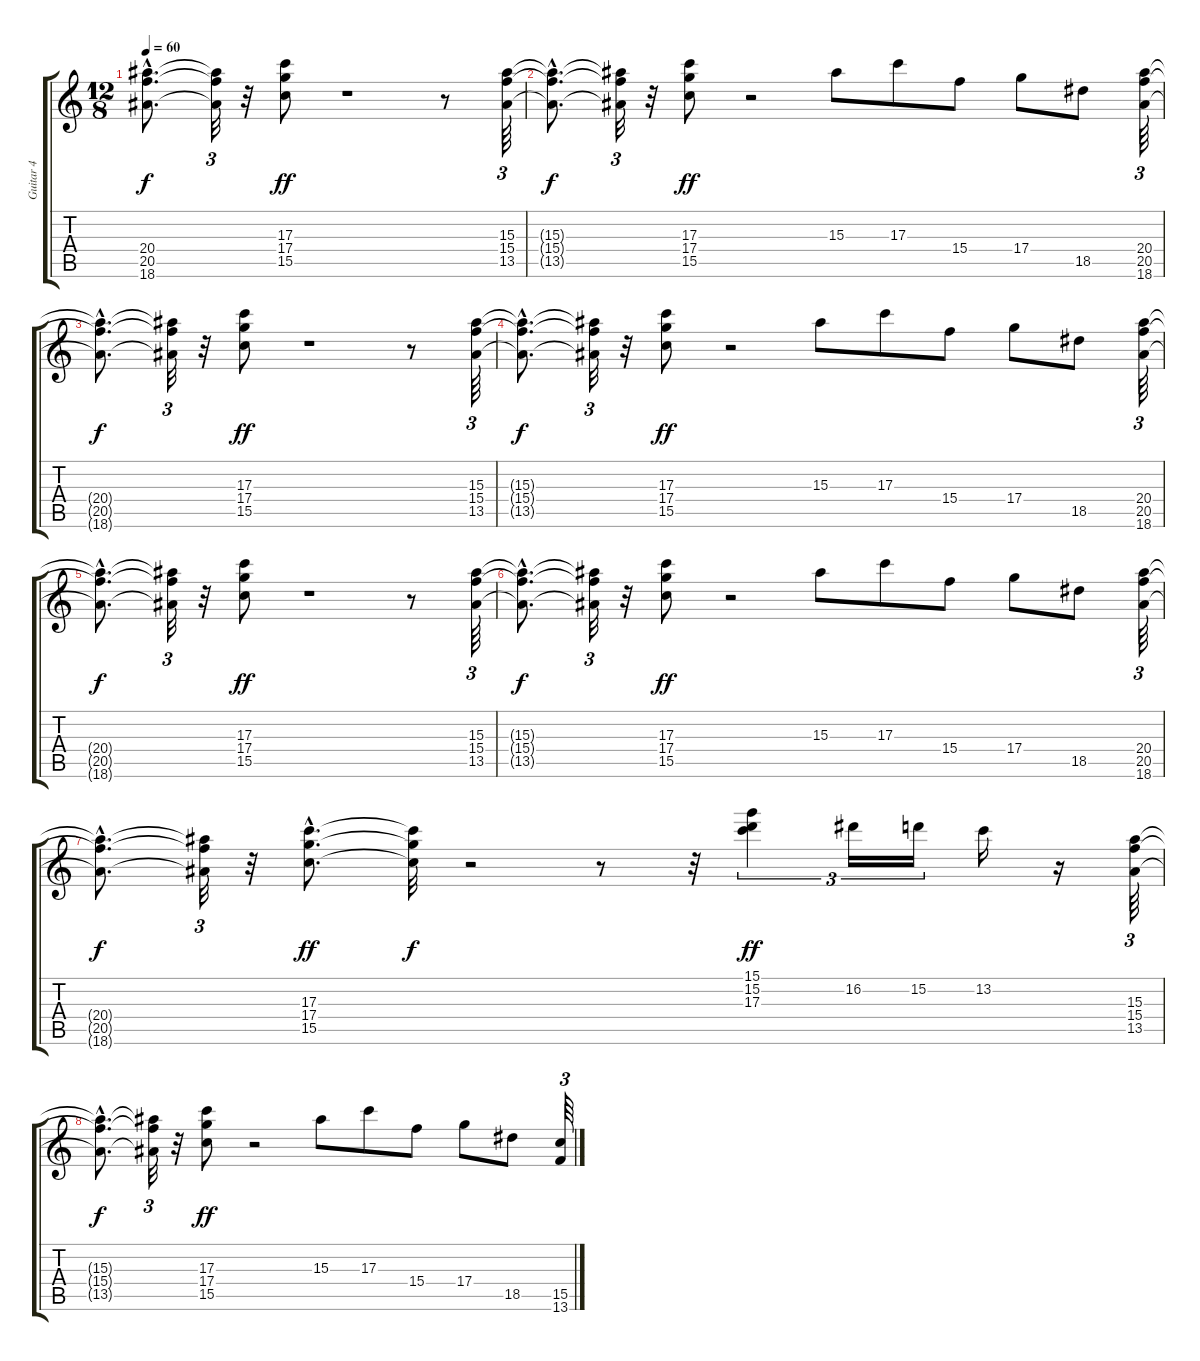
\track ("Guitar 4" "Guitar 4") {instrument distortionguitar}
\staff {score tabs}
\tuning (E4 B3 G3 D3 A2 E2) {hide}
\ts (12 8)
\tempo 60
\clef g2
\ks c
(20.4{hac t} 20.5{hac t} 18.6{hac t}).8{d dy f} (20.4{t} 20.5{t} 18.6{t}).32{tu (3 2)} r.32 (17.3 17.4 15.5).8{dy ff} r.1 r.8 (15.3 15.4 13.5).64{tu (3 2)} |
(15.3{hac t} 15.4{hac t} 13.5{hac t}).8{d dy f} (15.3{t} 15.4{t} 13.5{t}).32{tu (3 2)} r.32 (17.3 17.4 15.5).8{dy ff} r.2 15.3.8 17.3.8 15.4.8 17.4.8 18.5.8 (20.4 20.5 18.6).64{tu (3 2)} |
(20.4{hac t} 20.5{hac t} 18.6{hac t}).8{d dy f} (20.4{t} 20.5{t} 18.6{t}).32{tu (3 2)} r.32 (17.3 17.4 15.5).8{dy ff} r.1 r.8 (15.3 15.4 13.5).64{tu (3 2)} |
(15.3{hac t} 15.4{hac t} 13.5{hac t}).8{d dy f} (15.3{t} 15.4{t} 13.5{t}).32{tu (3 2)} r.32 (17.3 17.4 15.5).8{dy ff} r.2 15.3.8 17.3.8 15.4.8 17.4.8 18.5.8 (20.4 20.5 18.6).64{tu (3 2)} |
(20.4{hac t} 20.5{hac t} 18.6{hac t}).8{d dy f} (20.4{t} 20.5{t} 18.6{t}).32{tu (3 2)} r.32 (17.3 17.4 15.5).8{dy ff} r.1 r.8 (15.3 15.4 13.5).64{tu (3 2)} |
(15.3{hac t} 15.4{hac t} 13.5{hac t}).8{d dy f} (15.3{t} 15.4{t} 13.5{t}).32{tu (3 2)} r.32 (17.3 17.4 15.5).8{dy ff} r.2 15.3.8 17.3.8 15.4.8 17.4.8 18.5.8 (20.4 20.5 18.6).64{tu (3 2)} |
(20.4{hac t} 20.5{hac t} 18.6{hac t}).8{d dy f} (20.4{t} 20.5{t} 18.6{t}).32{tu (3 2)} r.32 (17.3{hac} 17.4{hac} 15.5{hac}).8{d dy ff} (17.3{t} 17.4{t} 15.5{t}).32{dy f} r.2 r.8 r.32 (15.1 15.2 17.3).4{tu (3 2) dy ff} 16.2.16{tu (3 2)} 15.2.16{tu (3 2)} 13.2.16 r.16 (15.3 15.4 13.5).64{tu (3 2)} |
(15.3{hac t} 15.4{hac t} 13.5{hac t}).8{d dy f} (15.3{t} 15.4{t} 13.5{t}).32{tu (3 2)} r.32 (17.3 17.4 15.5).8{dy ff} r.2 15.3.8 17.3.8 15.4.8 17.4.8 18.5.8 (15.5 13.6).64{tu (3 2)}
